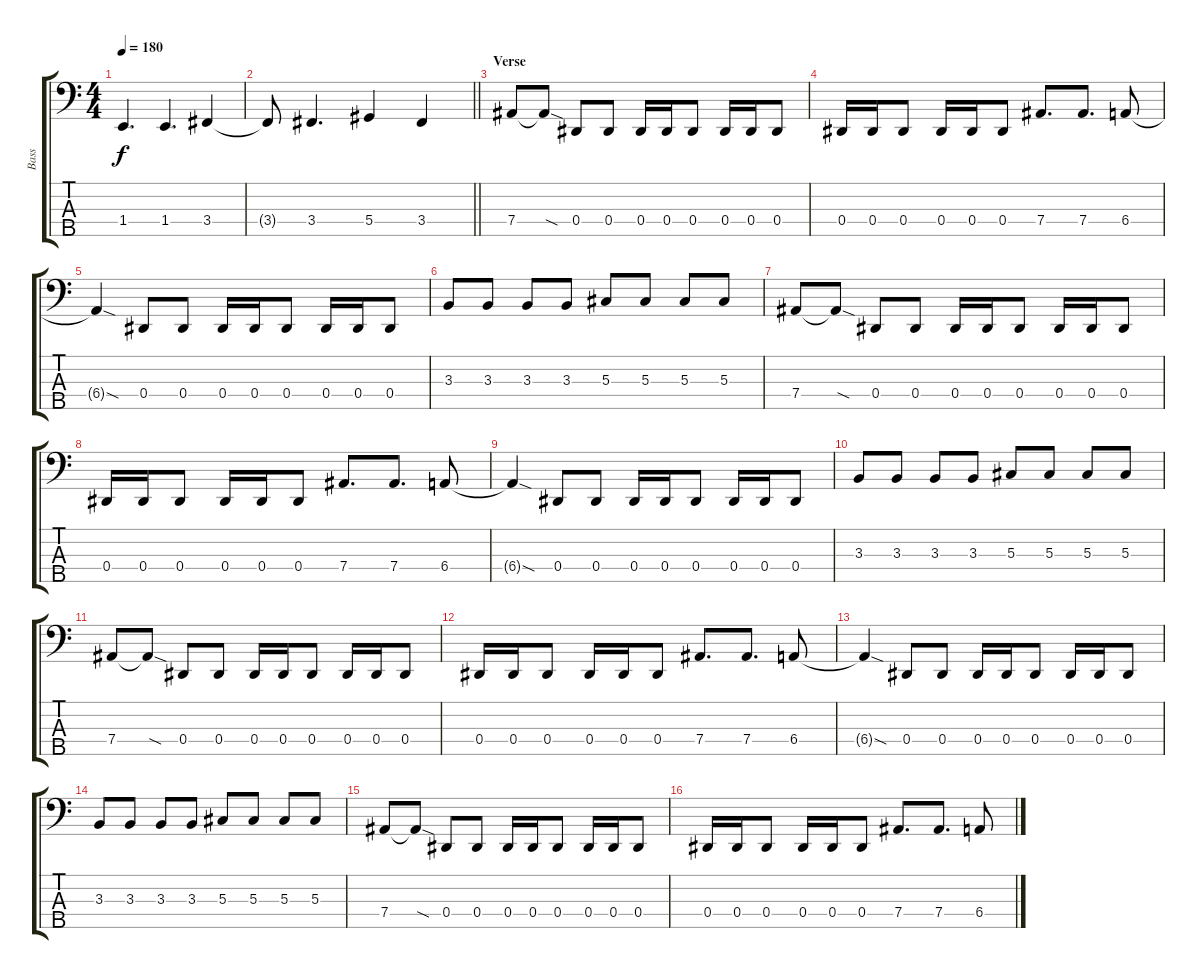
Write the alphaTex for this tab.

\track ("Bass" "Bass") {instrument electricbassfinger}
\staff {score tabs}
\tuning (Gb2 Db2 Ab1 Eb1 Bb0) {hide}
\ts (4 4)
\tempo 180
\clef f4
\ks c
1.4.4{d dy f} 1.4.4{d} 3.4.4 |
\barLineRight lightlight
3.4{t}.8 3.4.4{d} 5.4.4 3.4.4 |
\section ("" "Verse")
7.4.8 7.4{sod t}.8 0.4.8 0.4.8 0.4.16 0.4.16 0.4.8 0.4.16 0.4.16 0.4.8 |
0.4.16 0.4.16 0.4.8 0.4.16 0.4.16 0.4.8 7.4.8{d} 7.4.8{d} 6.4.8 |
6.4{sod t}.4 0.4.8 0.4.8 0.4.16 0.4.16 0.4.8 0.4.16 0.4.16 0.4.8 |
3.3.8 3.3.8 3.3.8 3.3.8 5.3.8 5.3.8 5.3.8 5.3.8 |
7.4.8 7.4{sod t}.8 0.4.8 0.4.8 0.4.16 0.4.16 0.4.8 0.4.16 0.4.16 0.4.8 |
0.4.16 0.4.16 0.4.8 0.4.16 0.4.16 0.4.8 7.4.8{d} 7.4.8{d} 6.4.8 |
6.4{sod t}.4 0.4.8 0.4.8 0.4.16 0.4.16 0.4.8 0.4.16 0.4.16 0.4.8 |
3.3.8 3.3.8 3.3.8 3.3.8 5.3.8 5.3.8 5.3.8 5.3.8 |
7.4.8 7.4{sod t}.8 0.4.8 0.4.8 0.4.16 0.4.16 0.4.8 0.4.16 0.4.16 0.4.8 |
0.4.16 0.4.16 0.4.8 0.4.16 0.4.16 0.4.8 7.4.8{d} 7.4.8{d} 6.4.8 |
6.4{sod t}.4 0.4.8 0.4.8 0.4.16 0.4.16 0.4.8 0.4.16 0.4.16 0.4.8 |
3.3.8 3.3.8 3.3.8 3.3.8 5.3.8 5.3.8 5.3.8 5.3.8 |
7.4.8 7.4{sod t}.8 0.4.8 0.4.8 0.4.16 0.4.16 0.4.8 0.4.16 0.4.16 0.4.8 |
0.4.16 0.4.16 0.4.8 0.4.16 0.4.16 0.4.8 7.4.8{d} 7.4.8{d} 6.4.8
